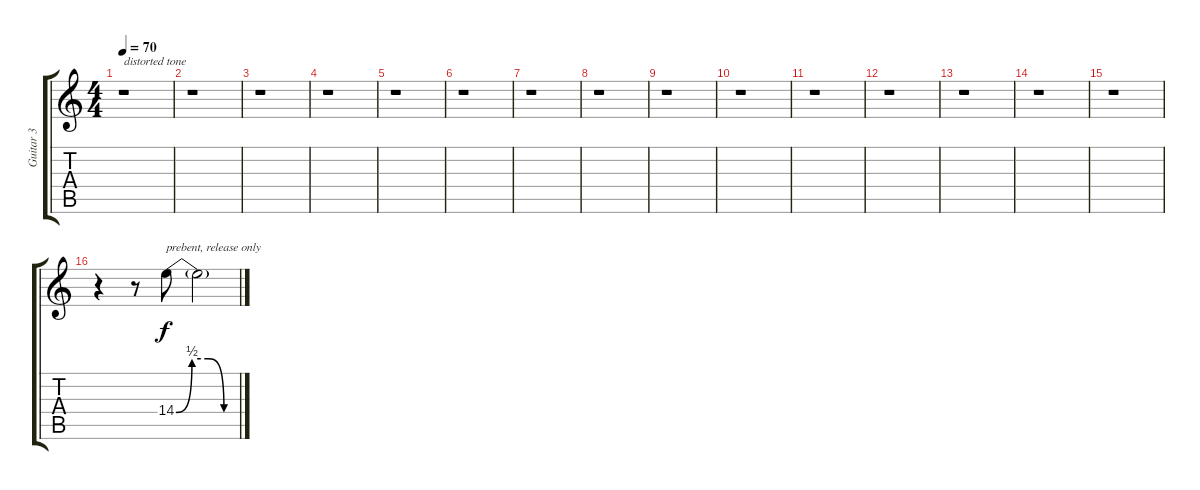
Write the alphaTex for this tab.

\track ("Guitar 3" "Guitar 3") {instrument overdrivenguitar}
\staff {score tabs}
\tuning (E4 B3 G3 D3 A2 E2) {hide}
\ts (4 4)
\tempo 70
\clef g2
\ks c
r.1{txt "distorted tone" dy f instrument overdrivenguitar} |
r.1 |
r.1 |
r.1 |
r.1 |
r.1 |
r.1 |
r.1 |
r.1 |
r.1 |
r.1 |
r.1 |
r.1 |
r.1 |
r.1 |
r.4 r.8 14.4{be (custom 0 0 15 2 30 2 45 0 60 0)}.8{txt "prebent, release only"} 14.4{t}.2
